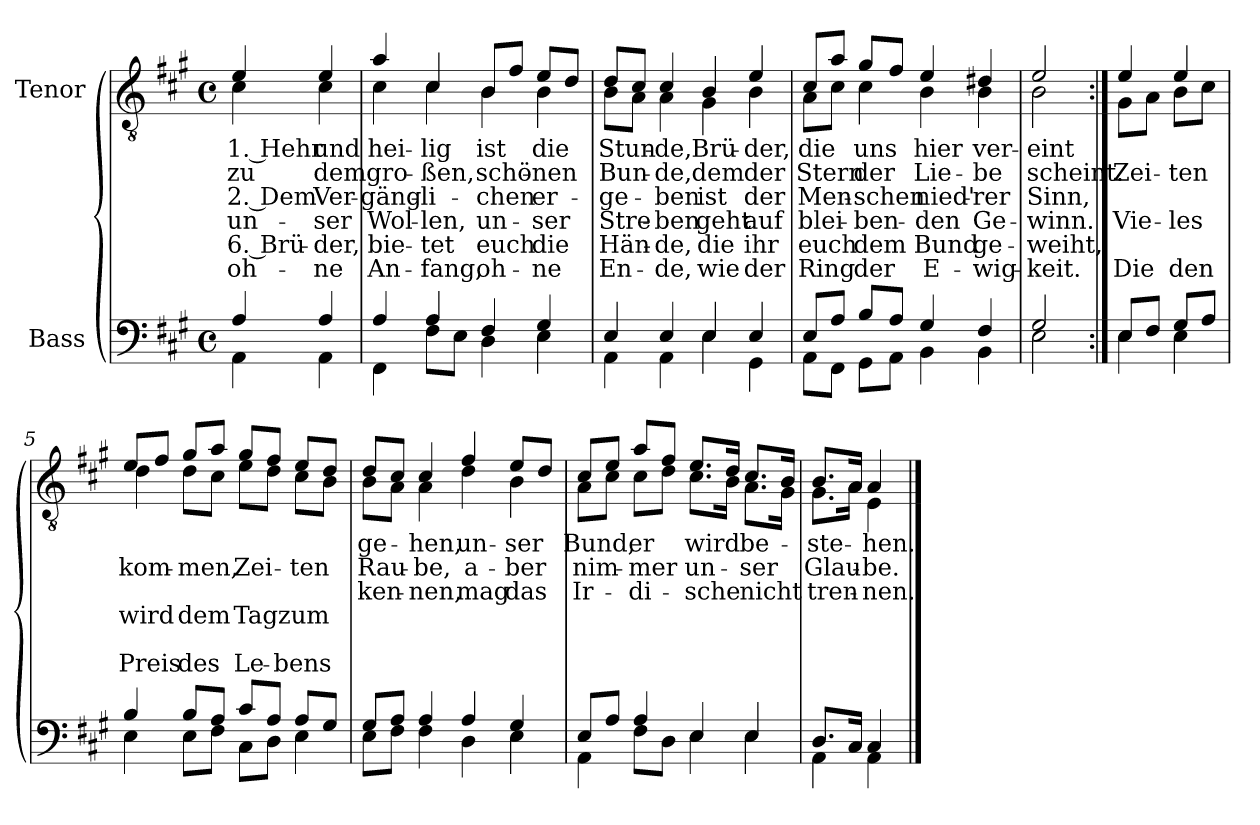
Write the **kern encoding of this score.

**kern	**kern	**text	**text	**text	**text	**text	**text
*part2	*part1	*part1	*part1	*part1	*part1	*part1	*part1
*staff2	*staff1	*staff1	*staff1	*staff1	*staff1	*staff1	*staff1
*I"Bass	*I"Tenor	*	*	*	*	*	*
*clefF4	*clefGv2	*	*	*	*	*	*
*k[f#c#g#]	*k[f#c#g#]	*	*	*	*	*	*
*M4/4	*M4/4	*	*	*	*	*	*
*met(c)	*met(c)	*	*	*	*	*	*
=	=	=	=	=	=	=	=
*^	*	*	*	*	*	*	*
!	!	!LO:TX:a:B:t=Andante sostenuto	!	!	!	!	!	!
!	!	!	!LO:LY:b	!LO:LY:b	!LO:LY:b	!LO:LY:b	!LO:LY:b	!LO:LY:b
*	*	*^	*	*	*	*	*	*
4A/	4AA\	4e/	4c#\	1. Hehr	zu	2. Dem	un-	6. Brü-	oh-
!	!	!	!	!LO:LY:b	!LO:LY:b	!LO:LY:b	!LO:LY:b	!LO:LY:b	!LO:LY:b
4A/	4AA\	4e/	4c#\	und	dem	Ver-	-ser	-der,	-ne
=1	=1	=1	=1	=1	=1	=1	=1	=1	=1
!	!	!	!	!LO:LY:b	!LO:LY:b	!LO:LY:b	!LO:LY:b	!LO:LY:b	!LO:LY:b
4A/	4FF#\	4a/	4c#\	hei-	gro-	-gäng-	Wol-	bie-	An-
!	!	!	!	!LO:LY:b	!LO:LY:b	!LO:LY:b	!LO:LY:b	!LO:LY:b	!LO:LY:b
4A/	8F#\L	4c#/	4c#\	-lig	-ßen,	-li-	-len,	-tet	-fang,
.	8E\J	.	.	.	.	.	.	.	.
!	!	!	!	!LO:LY:b	!LO:LY:b	!LO:LY:b	!LO:LY:b	!LO:LY:b	!LO:LY:b
4F#/	4D\	8B/L	4B\	ist	schö-	-chen	un-	euch	oh-
.	.	8f#/J	.	.	.	.	.	.	.
!	!	!	!	!LO:LY:b	!LO:LY:b	!LO:LY:b	!LO:LY:b	!LO:LY:b	!LO:LY:b
4G#/	4E\	8e/L	4B\	die	-nen	er-	-ser	die	-ne
.	.	8d/J	.	.	.	.	.	.	.
=2	=2	=2	=2	=2	=2	=2	=2	=2	=2
!	!	!	!	!LO:LY:b	!LO:LY:b	!LO:LY:b	!LO:LY:b	!LO:LY:b	!LO:LY:b
4E/	4AA\	8d/L	8B\L	Stun-	Bun-	-ge-	Stre-	Hän-	En-
.	.	8c#/J	8A\J	.	.	.	.	.	.
!	!	!	!	!LO:LY:b	!LO:LY:b	!LO:LY:b	!LO:LY:b	!LO:LY:b	!LO:LY:b
4E/	4AA\	4c#/	4A\	-de,	-de,	-ben	-ben	-de,	-de,
!	!	!	!	!LO:LY:b	!LO:LY:b	!LO:LY:b	!LO:LY:b	!LO:LY:b	!LO:LY:b
4E/	4E\	4B/	4G#\	Brü-	dem	ist	geht	die	wie
!	!	!	!	!LO:LY:b	!LO:LY:b	!LO:LY:b	!LO:LY:b	!LO:LY:b	!LO:LY:b
4E/	4GG#\	4e/	4B\	-der,	der	der	auf	ihr	der
!!LO:LB:g=z	!!
=3	=3	=3	=3	=3	=3	=3	=3	=3	=3
!	!	!	!	!LO:LY:b	!LO:LY:b	!LO:LY:b	!LO:LY:b	!LO:LY:b	!LO:LY:b
8E/L	8AA\L	8c#/L	8A\L	die	Stern	Men-	blei-	euch	Ring
8A/J	8FF#\J	8a/J	8c#\J	.	.	.	.	.	.
!	!	!	!	!LO:LY:b	!LO:LY:b	!LO:LY:b	!LO:LY:b	!LO:LY:b	!LO:LY:b
8B/L	8GG#\L	8g#/L	4c#\	uns	der	-schen	-ben-	dem	der
8A/J	8AA\J	8f#/J	.	.	.	.	.	.	.
!	!	!	!	!LO:LY:b	!LO:LY:b	!LO:LY:b	!LO:LY:b	!LO:LY:b	!LO:LY:b
4G#/	4BB\	4e/	4B\	hier	Lie-	nied'-	-den	Bund	E-
!	!	!	!	!LO:LY:b	!LO:LY:b	!LO:LY:b	!LO:LY:b	!LO:LY:b	!LO:LY:b
4F#/	4BB\	4d#X/	4B\	ver-	-be	-rer	Ge-	ge-	-wig-
=4	=4	=4	=4	=4	=4	=4	=4	=4	=4
!	!	!	!	!LO:LY:b	!LO:LY:b	!LO:LY:b	!LO:LY:b	!LO:LY:b	!LO:LY:b
2G#/	2E\	2e/	2B\	-eint	scheint.	Sinn,	-winn.	-weiht,	-keit.
=4X1:|!	=4X1:|!	=4X1:|!	=4X1:|!	=4X1:|!	=4X1:|!	=4X1:|!	=4X1:|!	=4X1:|!	=4X1:|!
!	!	!	!	!	!LO:LY:b	!	!LO:LY:b	!	!LO:LY:b
8E/L	4E\	4e/	8G#\L	.	Zei-	.	Vie-	.	Die
8F#/J	.	.	8A\J	.	.	.	.	.	.
!	!	!	!	!	!LO:LY:b	!	!LO:LY:b	!	!LO:LY:b
8G#/L	4E\	4e/	8B\L	.	ten	.	-les	.	den
8A/J	.	.	8c#\J	.	.	.	.	.	.
=5	=5	=5	=5	=5	=5	=5	=5	=5	=5
!	!	!	!	!	!LO:LY:b	!	!LO:LY:b	!	!LO:LY:b
4B/	4E\	8e/L	4d\	.	kom-	.	wird	.	Preis
.	.	8f#/J	.	.	.	.	.	.	.
!	!	!	!	!	!LO:LY:b	!	!LO:LY:b	!	!LO:LY:b
8B/L	8E\L	8g#/L	8d\L	.	-men,	.	dem	.	des
8A/J	8F#\J	8a/J	8c#\J	.	.	.	.	.	.
!	!	!	!	!	!LO:LY:b	!	!LO:LY:b	!	!LO:LY:b
8c#/L	8C#\L	8g#/L	8e\L	.	Zei-	.	Tag	.	Le-
8A/J	8D\J	8f#/J	8d\J	.	.	.	.	.	.
!	!	!	!	!	!LO:LY:b	!	!LO:LY:b	!	!LO:LY:b
8A/L	4E\	8e/L	8c#\L	.	-ten	.	zum	.	-bens
8G#/J	.	8d/J	8B\J	.	.	.	.	.	.
!!LO:LB:g=z	!!
=6	=6	=6	=6	=6	=6	=6	=6	=6	=6
!	!	!	!	!LO:LY:b	!LO:LY:b	!LO:LY:b	!	!	!
8G#/L	8E\L	8d/L	8B\L	ge-	Rau-	ken-	.	.	.
8A/J	8F#\J	8c#/J	8A\J	.	.	.	.	.	.
!	!	!	!	!LO:LY:b	!LO:LY:b	!LO:LY:b	!	!	!
4A/	4F#\	4c#/	4A\	-hen,	-be,	-nen,	.	.	.
!	!	!	!	!LO:LY:b	!LO:LY:b	!LO:LY:b	!	!	!
4A/	4D\	4f#/	4d\	un-	a-	mag	.	.	.
!	!	!	!	!LO:LY:b	!LO:LY:b	!LO:LY:b	!	!	!
4G#/	4E\	8e/L	4B\	-ser	-ber	das	.	.	.
.	.	8d/J	.	.	.	.	.	.	.
=7	=7	=7	=7	=7	=7	=7	=7	=7	=7
!	!	!	!	!LO:LY:b	!LO:LY:b	!LO:LY:b	!	!	!
8E/L	4AA\	8c#/L	8A\L	Bund,	nim-	Ir-	.	.	.
8A/J	.	8e/J	8c#\J	.	.	.	.	.	.
!	!	!	!	!LO:LY:b	!LO:LY:b	!LO:LY:b	!	!	!
4A/	8F#\L	8a/L	8c#\L	er	-mer	-di-	.	.	.
.	8D\J	8f#/J	8d\J	.	.	.	.	.	.
!	!	!	!	!LO:LY:b	!LO:LY:b	!LO:LY:b	!	!	!
4E/	4E\	8.e/L	8.c#\L	wird	un-	-sche	.	.	.
.	.	16d/Jk	16B\Jk	.	.	.	.	.	.
!	!	!	!	!LO:LY:b	!LO:LY:b	!LO:LY:b	!	!	!
4E/	4E\	8.c#/L	8.A\L	be-	-ser	nicht	.	.	.
.	.	16B/Jk	16G#\Jk	.	.	.	.	.	.
=8	=8	=8	=8	=8	=8	=8	=8	=8	=8
!	!	!	!	!LO:LY:b	!LO:LY:b	!LO:LY:b	!	!	!
8.D/L	4AA\	8.B/L	8.G#\L	-ste-	Glau-	tren-	.	.	.
16C#/Jk	.	16A/Jk	16A\Jk	.	.	.	.	.	.
!	!	!	!	!LO:LY:b	!LO:LY:b	!LO:LY:b	!	!	!
4C#/	4AA\	4A/	4E\	-hen.	-be.	-nen.	.	.	.
*v	*v	*	*	*	*	*	*	*	*
*	*v	*v	*	*	*	*	*	*
==	==	==	==	==	==	==	==
*-	*-	*-	*-	*-	*-	*-	*-
